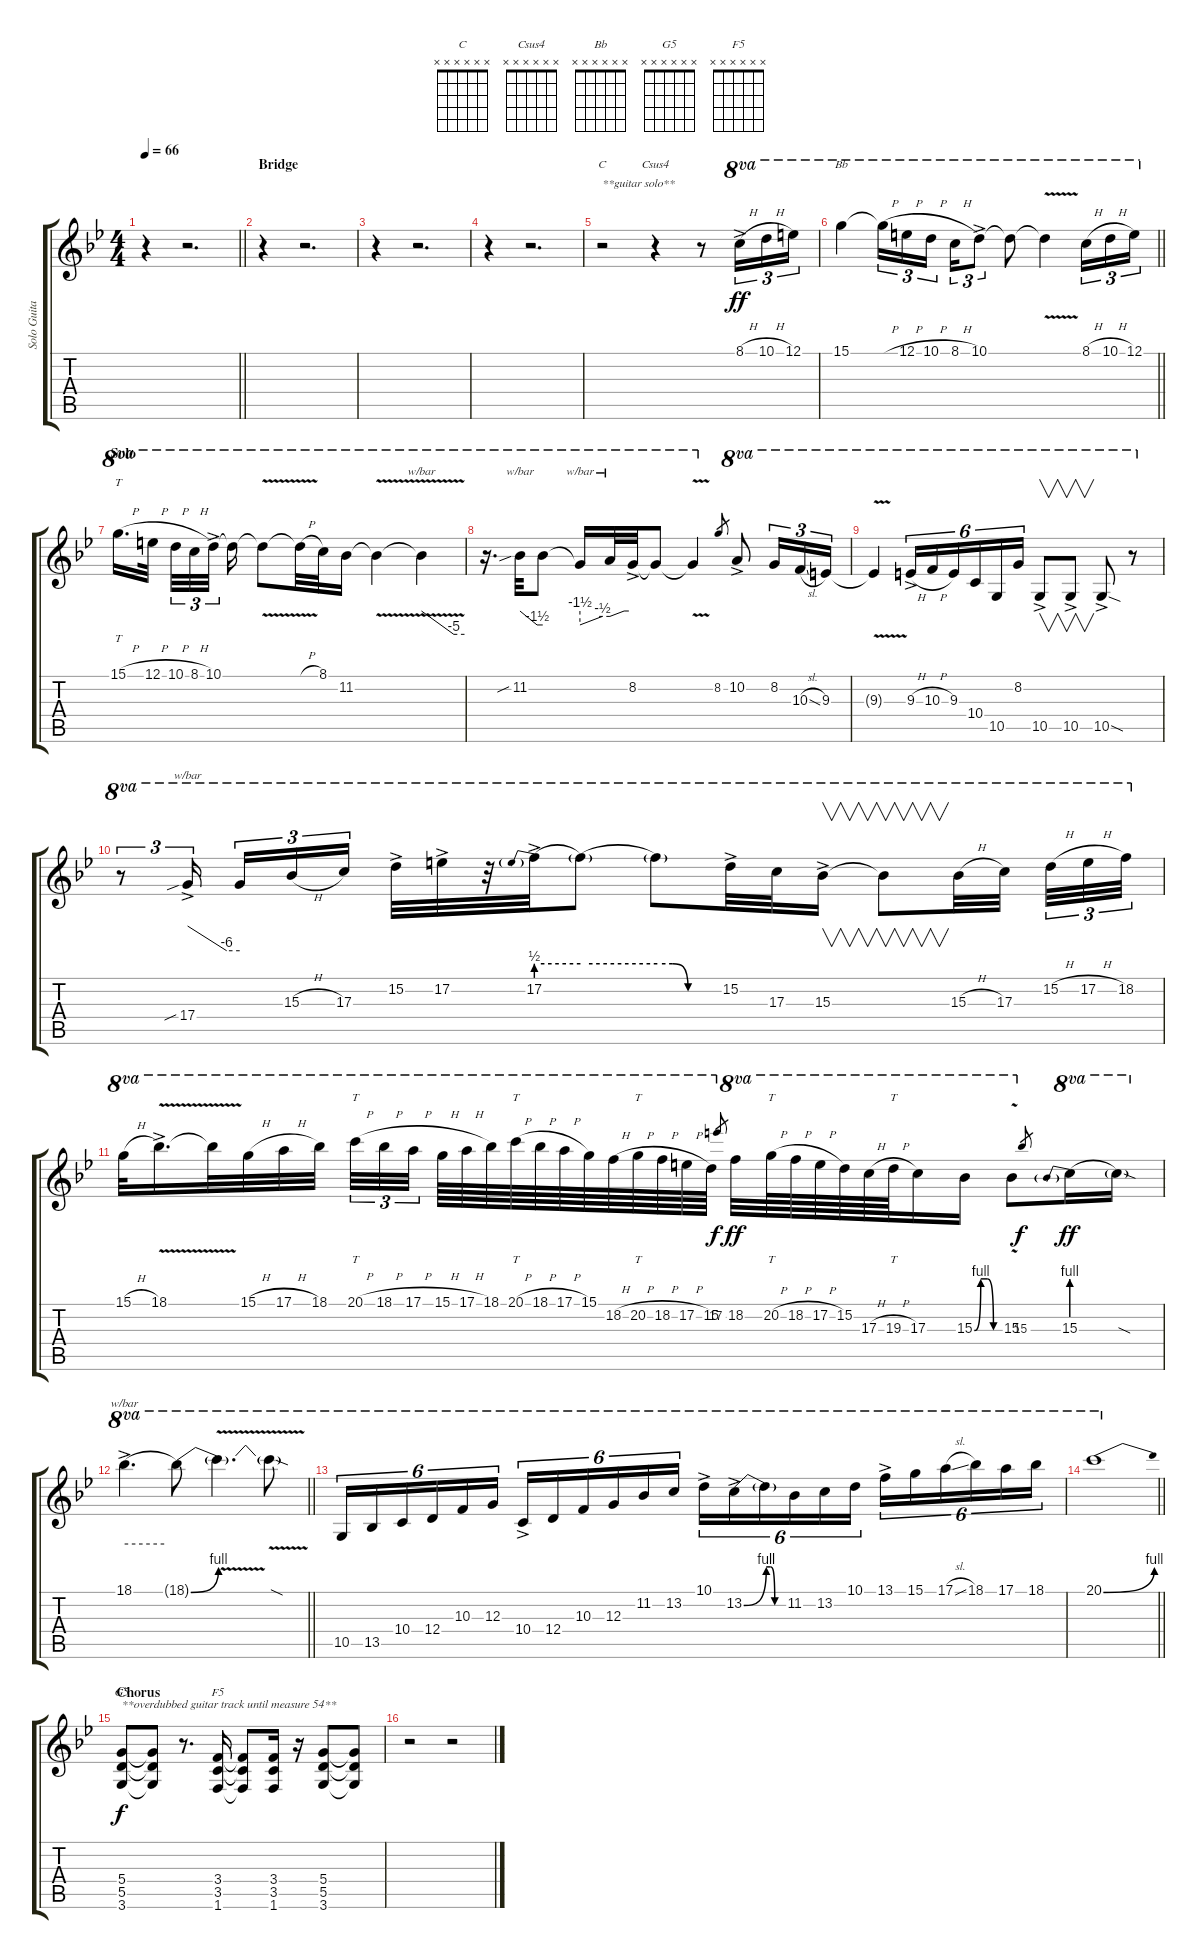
\track ("Solo Guitar" "Solo Guita") {instrument distortionguitar}
\staff {score tabs}
\tuning (E4 B3 G3 D3 A2 E2) {hide}
\chord ("C" x x x x x x)
\chord ("Csus4" x x x x x x)
\chord ("Bb" x x x x x x)
\chord ("G5" x x x x x x)
\chord ("F5" x x x x x x)
\ts (4 4)
\tempo 66
\clef g2
\barLineRight lightlight
\ks bb
r.4{dy f} r.2{d} |
\section ("" "Bridge")
r.4 r.2{d} |
r.4 r.2{d} |
r.4 r.2{d} |
r.2{ch "C" txt "**guitar solo**"} r.4{ch "Csus4"} r.8 8.1{h ac}.16{tu (3 2) ot 8va dy ff} 10.1{h}.16{tu (3 2) ot 8va} 12.1.16{tu (3 2) ot 8va} |
\barLineRight lightlight
15.1.4{ch "Bb" ot 8va} 15.1{h t}.16{tu (3 2) ot 8va} 12.1{h}.16{tu (3 2) ot 8va} 10.1{h}.16{tu (3 2) ot 8va} 8.1{h}.16{tu (3 2) ot 8va} 10.1{ac}.8{tu (3 2) ot 8va} 10.1{t}.8{ot 8va} 10.1{v t}.4{ot 8va} 8.1{h}.16{tu (3 2) ot 8va} 10.1{h}.16{tu (3 2) ot 8va} 12.1.16{tu (3 2) ot 8va} |
\section ("" "Solo")
15.1{h}.16{tt d ot 8va} 12.1{h}.32{ot 8va} 10.1{h}.32{tu (3 2) ot 8va} 8.1{h}.32{tu (3 2) ot 8va} 10.1{ac}.32{tu (3 2) ot 8va} 10.1{t}.16{ot 8va} 10.1{v t}.8{ot 8va} 10.1{v h t}.32{ot 8va} 8.1.32{ot 8va} 11.2.16{ot 8va} 11.2{v t}.4{ot 8va} 11.2{t}.4{tbe (custom default 0 0 45 -20 60 -20) ot 8va} |
r.16{d ot 8va} 11.2{sib}.32{tbe (custom default 0 0 45 -6 60 -6) ot 8va} 11.2{t}.8{ot 8va} 11.2{t}.16{tbe (custom default 0 -6 45 -2 60 -2) ot 8va} 11.2{t}.32{tbe (custom default 0 -2 45 0 60 0) ot 8va} 8.2{ac}.32{ot 8va} 8.2{t}.8{ot 8va} 8.2{v t}.4{ot 8va} 8.2.8{gr} 10.2{ac}.8{ot 8va} 8.2.16{tu (3 2) ot 8va} 10.3{sl}.16{tu (3 2) ot 8va} 9.3.16{tu (3 2) ot 8va} |
9.3{v t}.4{ot 8va} 9.3{h ac}.16{tu (6 4) ot 8va} 10.3{h}.16{tu (6 4) ot 8va} 9.3.16{tu (6 4) ot 8va} 10.4.16{tu (6 4) ot 8va} 10.5.16{tu (6 4) ot 8va} 8.2.16{tu (6 4) ot 8va} 10.5{ac}.8{v ot 8va} 10.5{ac}.8{v ot 8va} 10.5{sod ac}.8{ot 8va} r.8{ot 8va} |
r.8{tu (3 2) ot 8va} 17.4{sib ac}.16{tu (3 2) tbe (custom default 0 0 45 -24 60 -24) ot 8va} 17.4{t}.16{tu (3 2) ot 8va} 15.3{h}.16{tu (3 2) ot 8va} 17.3.16{tu (3 2) ot 8va} 15.2{ac}.32{ot 8va} 17.2{ac}.32{ot 8va} r.32{ot 8va} 17.2{be (prebend 0 2 60 2) ac}.32{ot 8va} 17.2{be (hold 0 2 60 2) t}.8{ot 8va} 17.2{be (custom 0 2 15 2 30 0 60 0) t}.8{ot 8va} 15.2{ac}.32{ot 8va} 17.3.32{ot 8va} 15.3{ac}.16{v ot 8va} 15.3{t}.8{v ot 8va} 15.3{h}.32{ot 8va} 17.3.32{ot 8va} 15.2{h}.32{tu (3 2) ot 8va} 17.2{h}.32{tu (3 2) ot 8va} 18.2.32{tu (3 2) ot 8va} |
15.1{h}.32{ot 8va} 18.1{v ac}.16{d ot 8va} 18.1{v t}.32{ot 8va} 15.1{h}.32{ot 8va} 17.1{h}.32{ot 8va} 18.1.32{ot 8va} 20.1{h}.32{tt tu (3 2) ot 8va} 18.1{h}.32{tu (3 2) ot 8va} 17.1{h}.32{tu (3 2) ot 8va} 15.1{h}.64{ot 8va} 17.1{h}.64{ot 8va} 18.1.64{ot 8va} 20.1{h}.64{tt ot 8va} 18.1{h}.64{ot 8va} 17.1{h}.64{ot 8va} 15.1.64{ot 8va} 18.2{h}.64{ot 8va} 20.2{h}.64{tt ot 8va} 18.2{h}.64{ot 8va} 17.2{h}.64{ot 8va} 15.2.64{ot 8va} 17.2.8{gr dy f} 18.2.32{ot 8va dy ff} 20.2{h}.64{tt ot 8va} 18.2{h}.64{ot 8va} 17.2{h}.64{ot 8va} 15.2.64{ot 8va} 17.3{h}.64{ot 8va} 19.3{h}.64{tt ot 8va} 17.3.16{ot 8va} 15.3{be (custom 0 0 15 4 30 4 45 0 60 0)}.16{ot 8va} 15.3{v}.8{ot 8va} 15.3.8{gr dy f} 15.3{be (prebend 0 4 60 4)}.16{ot 8va dy ff} 15.3{sod t}.16{ot 8va} |
\barLineRight lightlight
18.1{ac}.4{d tbe (hold default 0 0 60 0) ot 8va} 18.1{be (bend 0 0 60 4) t}.8{ot 8va} 18.1{v t}.4{d ot 8va} 18.1{v sod t}.8{ot 8va} |
10.5.16{tu (6 4) ot 8va} 13.5.16{tu (6 4) ot 8va} 10.4.16{tu (6 4) ot 8va} 12.4.16{tu (6 4) ot 8va} 10.3.16{tu (6 4) ot 8va} 12.3.16{tu (6 4) ot 8va} 10.4{ac}.16{tu (6 4) ot 8va} 12.4.16{tu (6 4) ot 8va} 10.3.16{tu (6 4) ot 8va} 12.3.16{tu (6 4) ot 8va} 11.2.16{tu (6 4) ot 8va} 13.2.16{tu (6 4) ot 8va} 10.1{ac}.16{tu (6 4) ot 8va} 13.2{be (bend 0 0 60 4) ac}.16{tu (6 4) ot 8va} 13.2{be (custom 0 4 15 4 30 0 60 0) t}.16{tu (6 4) ot 8va} 11.2.16{tu (6 4) ot 8va} 13.2.16{tu (6 4) ot 8va} 10.1.16{tu (6 4) ot 8va} 13.1{ac}.16{tu (6 4) ot 8va} 15.1.16{tu (6 4) ot 8va} 17.1{sl}.16{tu (6 4) ot 8va} 18.1.16{tu (6 4) ot 8va} 17.1.16{tu (6 4) ot 8va} 18.1.16{tu (6 4) ot 8va} |
\barLineRight lightlight
20.1{be (bend 0 0 60 4)}.1{ot 8va} |
\section ("" "Chorus")
(5.4 5.5 3.6).8{ch "G5" txt "**overdubbed guitar track until measure 54**" dy f} (5.4{t} 5.5{t} 3.6{t}).8 r.8{d} (3.4 3.5 1.6).16{ch "F5"} (3.4{t} 3.5{t} 1.6{t}).8 (3.4 3.5 1.6).16 r.16 (5.4 5.5 3.6).8 (5.4{t} 5.5{t} 3.6{t}).8 |
r.2 r.2
